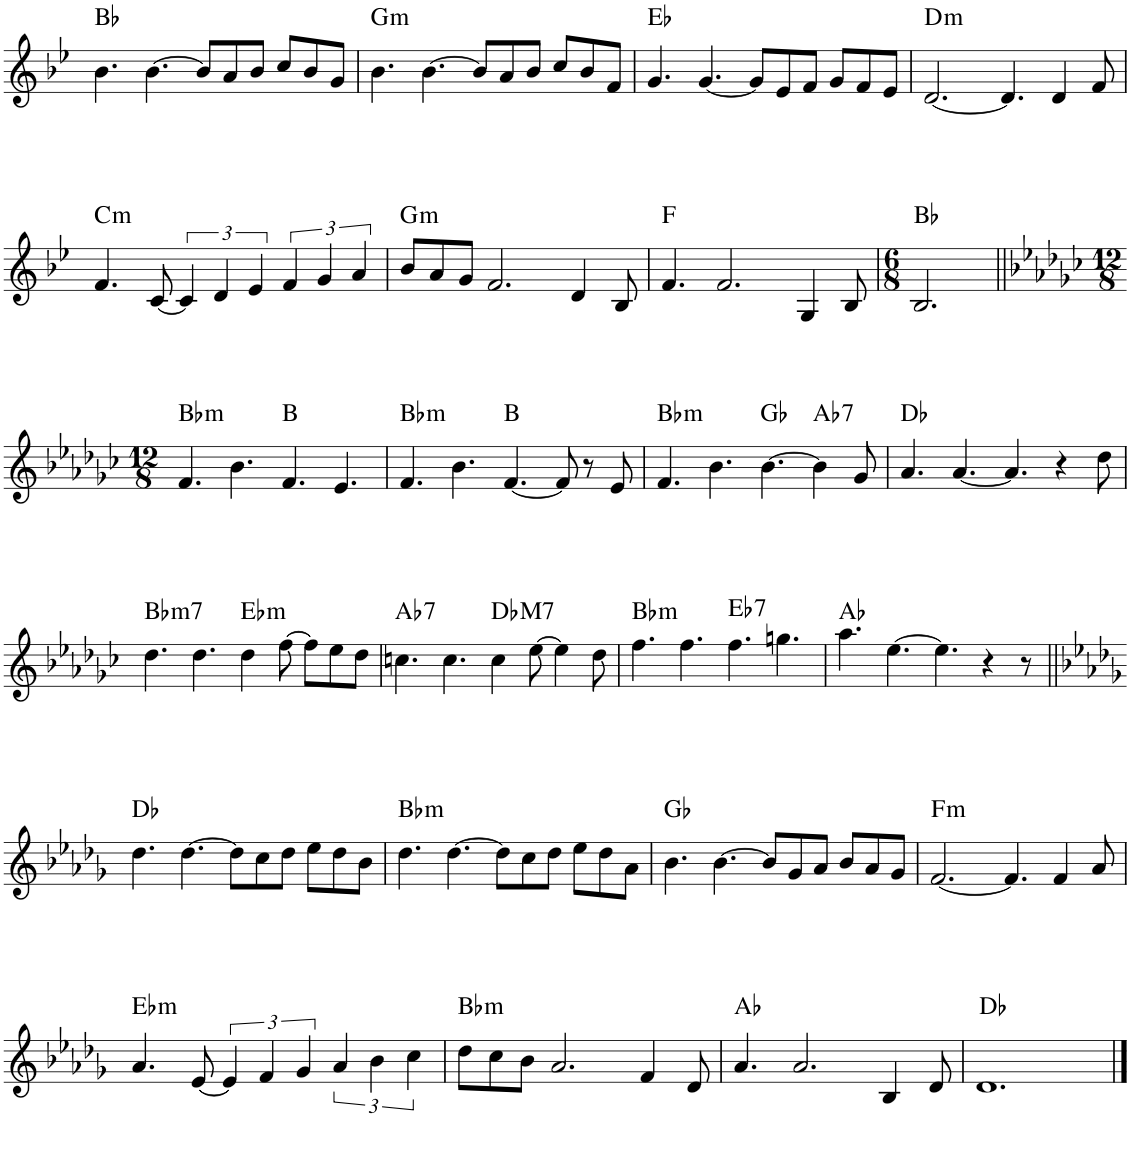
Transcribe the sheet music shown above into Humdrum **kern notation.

**kern	**harte
*part1	*part1
*staff1	*
*I"Piano	*
*I'Pno.	*
!!LO:PB:g=z
*clefG2	*
*k[b-e-]	*
*M12/8	*
=25	=25
4.b-\	Bb:maj
[4.b-\	.
8b-/L]	.
8a/	.
8b-/J	.
8cc/L	.
8b-/	.
8g/J	.
=26	=26
!	!LO:H:kt=m
4.b-\	G:min
[4.b-\	.
8b-/L]	.
8a/	.
8b-/J	.
8cc/L	.
8b-/	.
8f/J	.
=27	=27
4.g/	Eb:maj
[4.g/	.
8g/L]	.
8e-/	.
8f/J	.
8g/L	.
8f/	.
8e-/J	.
=28	=28
!	!LO:H:kt=m
[2.d/	D:min
4.d/]	.
4d/	.
8f/	.
!!LO:LB:g=z
=29	=29
!	!LO:H:kt=m
4.f/	C:min
[8c/	.
6c/]	.
6d/	.
6e-/	.
6f/	.
6g/	.
6a/	.
=30	=30
!	!LO:H:kt=m
8b-/L	G:min
8a/	.
8g/J	.
2.f/	.
4d/	.
8B-/	.
=31	=31
4.f/	F:maj
2.f/	.
4G/	.
8B-/	.
=32	=32
*M6/8	*
2.B-/	Bb:maj
!!LO:LB:g=z
=33||	=33||
*k[b-e-a-d-g-c-]	*
*M12/8	*
!	!LO:H:kt=m
4.f/	Bb:min
4.b-\	.
4.f/	B:maj
4.e-/	.
=34	=34
!	!LO:H:kt=m
4.f/	Bb:min
4.b-\	.
[4.f/	B:maj
8f/]	.
8r	.
8e-/	.
=35	=35
!	!LO:H:kt=m
4.f/	Bb:min
4.b-\	.
[4.b-\	Gb:maj
!	!LO:H:kt=7
4b-\]	Ab:7
8g-/	.
=36	=36
4.a-/	Db:maj
[4.a-/	.
4.a-/]	.
4r	.
8dd-\	.
!!LO:LB:g=z
=37	=37
!	!LO:H:kt=m7
4.dd-\	Bb:min7
4.dd-\	.
!	!LO:H:kt=m
4dd-\	Eb:min
[8ff\	.
8ff\L]	.
8ee-\	.
8dd-\J	.
=38	=38
!	!LO:H:kt=7
4.ccn\	Ab:7
4.cc\	.
!	!LO:H:kt=M7
4cc\	Db:maj7
[8ee-\	.
4ee-\]	.
8dd-\	.
=39	=39
!	!LO:H:kt=m
4.ff\	Bb:min
4.ff\	.
!	!LO:H:kt=7
4.ff\	Eb:7
4.ggn\	.
=40	=40
4.aa-\	Ab:maj
[4.ee-\	.
4.ee-\]	.
4r	.
8r	.
!!LO:LB:g=z
=41||	=41||
*k[b-e-a-d-g-]	*
4.dd-\	Db:maj
[4.dd-\	.
8dd-\L]	.
8cc\	.
8dd-\J	.
8ee-\L	.
8dd-\	.
8b-\J	.
=42	=42
!	!LO:H:kt=m
4.dd-\	Bb:min
[4.dd-\	.
8dd-\L]	.
8cc\	.
8dd-\J	.
8ee-\L	.
8dd-\	.
8a-\J	.
=43	=43
4.b-\	Gb:maj
[4.b-\	.
8b-/L]	.
8g-/	.
8a-/J	.
8b-/L	.
8a-/	.
8g-/J	.
=44	=44
!	!LO:H:kt=m
[2.f/	F:min
4.f/]	.
4f/	.
8a-/	.
!!LO:LB:g=z
=45	=45
!	!LO:H:kt=m
4.a-/	Eb:min
[8e-/	.
6e-/]	.
6f/	.
6g-/	.
6a-/	.
6b-\	.
6cc\	.
=46	=46
!	!LO:H:kt=m
8dd-\L	Bb:min
8cc\	.
8b-\J	.
2.a-/	.
4f/	.
8d-/	.
=47	=47
4.a-/	Ab:maj
2.a-/	.
4B-/	.
8d-/	.
=48	=48
1.d-	Db:maj
==	==
*-	*-
